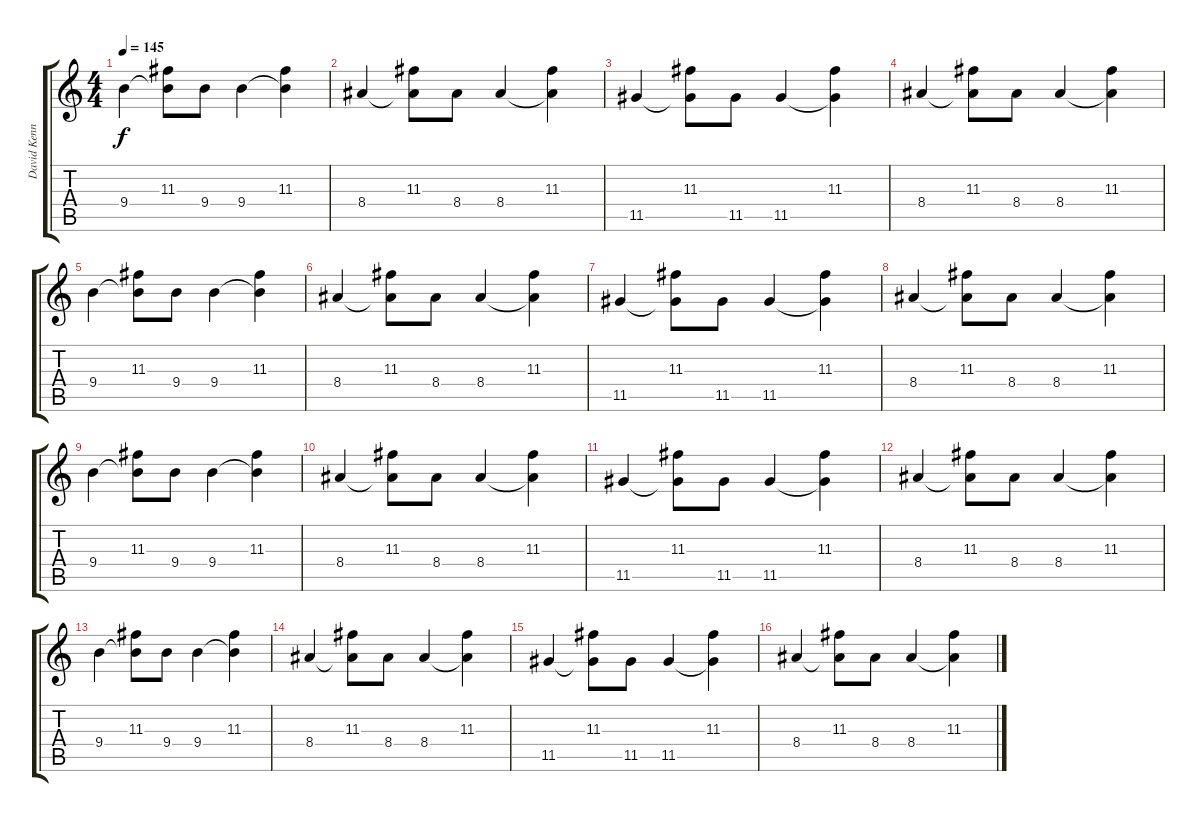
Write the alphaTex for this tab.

\track ("David Kennedy" "David Kenn") {instrument overdrivenguitar}
\staff {score tabs}
\tuning (E4 B3 G3 D3 A2 E2) {hide}
\ts (4 4)
\tempo 145
\clef g2
\ks c
9.4.4{dy f} (11.3 9.4{t}).8 9.4.8 9.4.4 (11.3 9.4{t}).4 |
8.4.4 (11.3 8.4{t}).8 8.4.8 8.4.4 (11.3 8.4{t}).4 |
11.5.4 (11.3 11.5{t}).8 11.5.8 11.5.4 (11.3 11.5{t}).4 |
8.4.4 (11.3 8.4{t}).8 8.4.8 8.4.4 (11.3 8.4{t}).4 |
9.4.4 (11.3 9.4{t}).8 9.4.8 9.4.4 (11.3 9.4{t}).4 |
8.4.4 (11.3 8.4{t}).8 8.4.8 8.4.4 (11.3 8.4{t}).4 |
11.5.4 (11.3 11.5{t}).8 11.5.8 11.5.4 (11.3 11.5{t}).4 |
8.4.4 (11.3 8.4{t}).8 8.4.8 8.4.4 (11.3 8.4{t}).4 |
9.4.4 (11.3 9.4{t}).8 9.4.8 9.4.4 (11.3 9.4{t}).4 |
8.4.4 (11.3 8.4{t}).8 8.4.8 8.4.4 (11.3 8.4{t}).4 |
11.5.4 (11.3 11.5{t}).8 11.5.8 11.5.4 (11.3 11.5{t}).4 |
8.4.4 (11.3 8.4{t}).8 8.4.8 8.4.4 (11.3 8.4{t}).4 |
9.4.4 (11.3 9.4{t}).8 9.4.8 9.4.4 (11.3 9.4{t}).4 |
8.4.4 (11.3 8.4{t}).8 8.4.8 8.4.4 (11.3 8.4{t}).4 |
11.5.4 (11.3 11.5{t}).8 11.5.8 11.5.4 (11.3 11.5{t}).4 |
8.4.4 (11.3 8.4{t}).8 8.4.8 8.4.4 (11.3 8.4{t}).4
